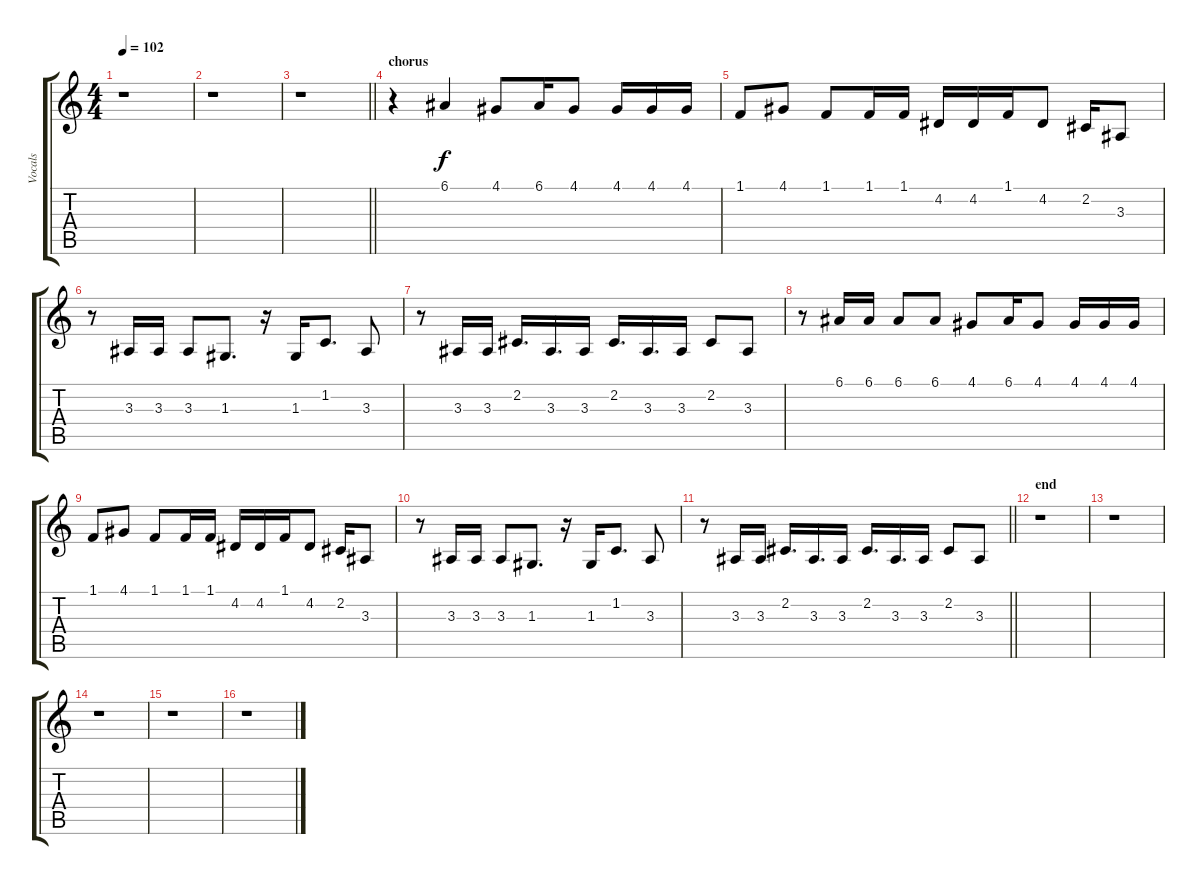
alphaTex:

\track ("Vocals" "Vocals") {instrument lead3calliope}
\staff {score tabs}
\tuning (E4 B3 G3 D3 A2 E2) {hide}
\ts (4 4)
\tempo 102
\clef g2
\ks c
r.1{dy f} |
r.1 |
\barLineRight lightlight
r.1 |
\section ("" "chorus")
r.4 6.1.4 4.1.8 6.1.16 4.1.8 4.1.16 4.1.16 4.1.16 |
1.1.8 4.1.8 1.1.8 1.1.16 1.1.16 4.2.16 4.2.16 1.1.16 4.2.8 2.2.16 3.3.8 |
r.8 3.3.16 3.3.16 3.3.8 1.3.8{d} r.16 1.3.16 1.2.8{d} 3.3.8 |
r.8 3.3.16 3.3.16 2.2.16{d} 3.3.16{d} 3.3.16 2.2.16{d} 3.3.16{d} 3.3.16 2.2.8 3.3.8 |
r.8 6.1.16 6.1.16 6.1.8 6.1.8 4.1.8 6.1.16 4.1.8 4.1.16 4.1.16 4.1.16 |
1.1.8 4.1.8 1.1.8 1.1.16 1.1.16 4.2.16 4.2.16 1.1.16 4.2.8 2.2.16 3.3.8 |
r.8 3.3.16 3.3.16 3.3.8 1.3.8{d} r.16 1.3.16 1.2.8{d} 3.3.8 |
\barLineRight lightlight
r.8 3.3.16 3.3.16 2.2.16{d} 3.3.16{d} 3.3.16 2.2.16{d} 3.3.16{d} 3.3.16 2.2.8 3.3.8 |
\section ("" "end")
r.1 |
r.1 |
r.1 |
r.1 |
r.1
